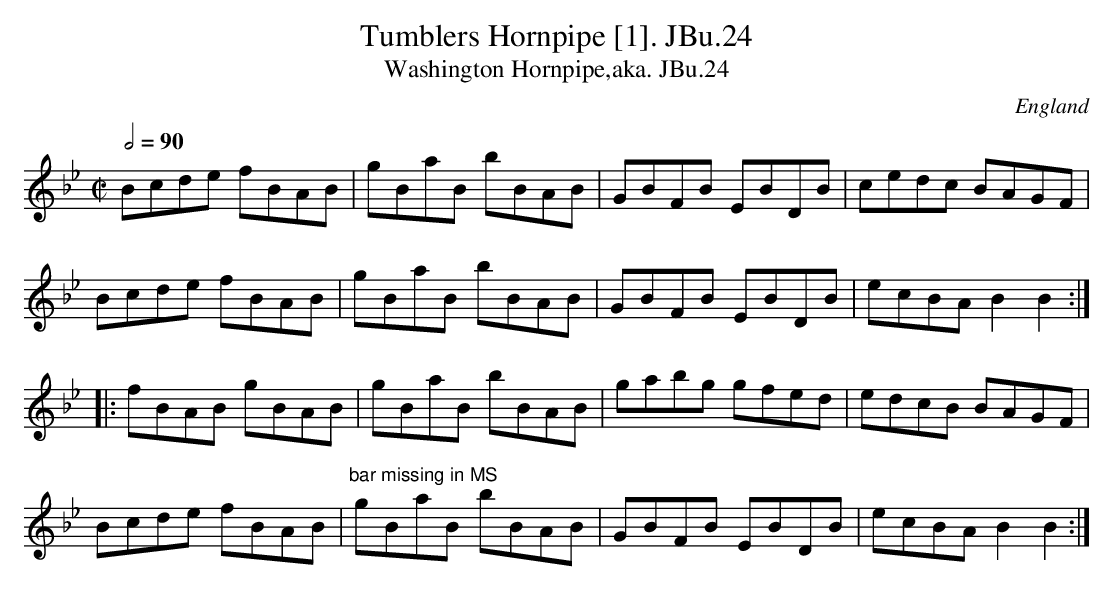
X:1
T:Tumblers Hornpipe [1]. JBu.24
T:Washington Hornpipe,aka. JBu.24
O:England
M:C|
L:1/8
Q:1/2=90
K:Bb
Bcde fBAB|gBaB bBAB|GBFB EBDB|cedc BAGF|
Bcde fBAB|gBaB bBAB|GBFB EBDB|ecBA B2B2:|
|:fBAB gBAB|gBaB bBAB|gabg gfed|edcB BAGF|
Bcde fBAB|"bar missing in MS"gBaB bBAB|GBFB EBDB|ecBA B2B2:|
